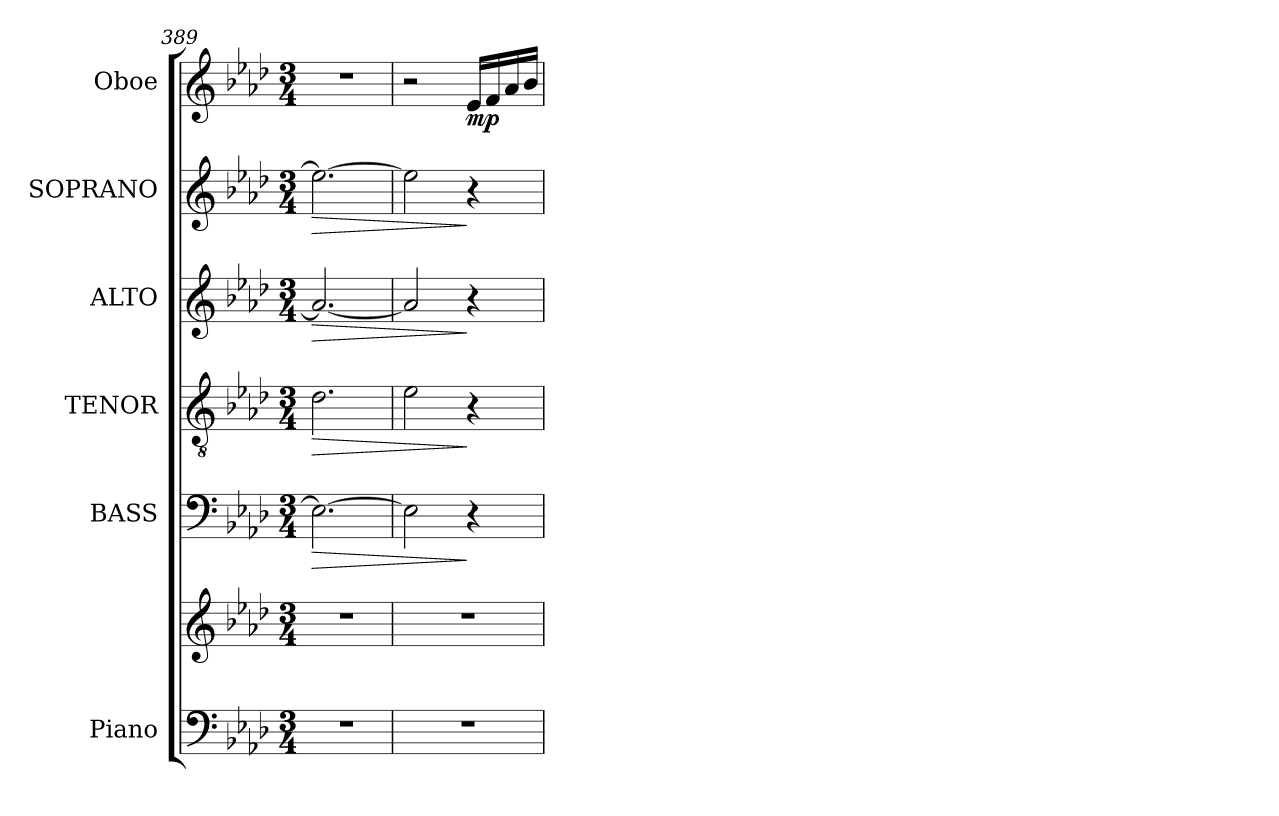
**kern	**kern	**kern	**dynam	**kern	**dynam	**kern	**dynam	**kern	**dynam	**kern	**dynam
*part6	*part6	*part5	*part5	*part4	*part4	*part3	*part3	*part2	*part2	*part1	*part1
*staff7	*staff6	*staff5	*staff5	*staff4	*staff4	*staff3	*staff3	*staff2	*staff2	*staff1	*staff1
*I"Piano	*	*I"BASS	*	*I"TENOR	*	*I"ALTO	*	*I"SOPRANO	*	*I"Oboe	*
*I'Pno.	*	*I'B.	*	*I'T.	*	*I'A.	*	*I'S.	*	*I'Ob.	*
*clefF4	*clefG2	*clefF4	*	*clefGv2	*	*clefG2	*	*clefG2	*	*clefG2	*
*	*	*	*	*ITrd7c12	*	*	*	*	*	*	*
*k[b-e-a-d-]	*k[b-e-a-d-]	*k[b-e-a-d-]	*	*k[b-e-a-d-]	*	*k[b-e-a-d-]	*	*k[b-e-a-d-]	*	*k[b-e-a-d-]	*
*A-:	*A-:	*A-:	*	*A-:	*	*A-:	*	*A-:	*	*A-:	*
*M3/4	*M3/4	*M3/4	*	*M3/4	*	*M3/4	*	*M3/4	*	*M3/4	*
=389	=389	=389	=389	=389	=389	=389	=389	=389	=389	=389	=389
!LO:N:vis=1	!LO:N:vis=1	!	!LO:HP:b	!	!LO:HP:b	!	!LO:HP:b	!	!LO:HP:b	!LO:N:vis=1	!
2.r	2.r	2.E-i\_	>	2.D-i\	>	2.a-i/_	>	2.ee-i\_	>	2.r	.
=390	=390	=390	=390	=390	=390	=390	=390	=390	=390	=390	=390
!LO:N:vis=1	!LO:N:vis=1	!	!	!	!	!	!	!	!	!	!
2.r	2.r	2E-i\]	.	2E-i\	.	2a-i/]	.	2ee-i\]	.	2r	.
.	.	4r	]	4r	]	4r	]	4r	]	16e-i/LL	mp
.	.	.	.	.	.	.	.	.	.	16fi/	.
.	.	.	.	.	.	.	.	.	.	16a-i/	.
.	.	.	.	.	.	.	.	.	.	16b-i/JJ	.
=	=	=	=	=	=	=	=	=	=	=	=
*-	*-	*-	*-	*-	*-	*-	*-	*-	*-	*-	*-
